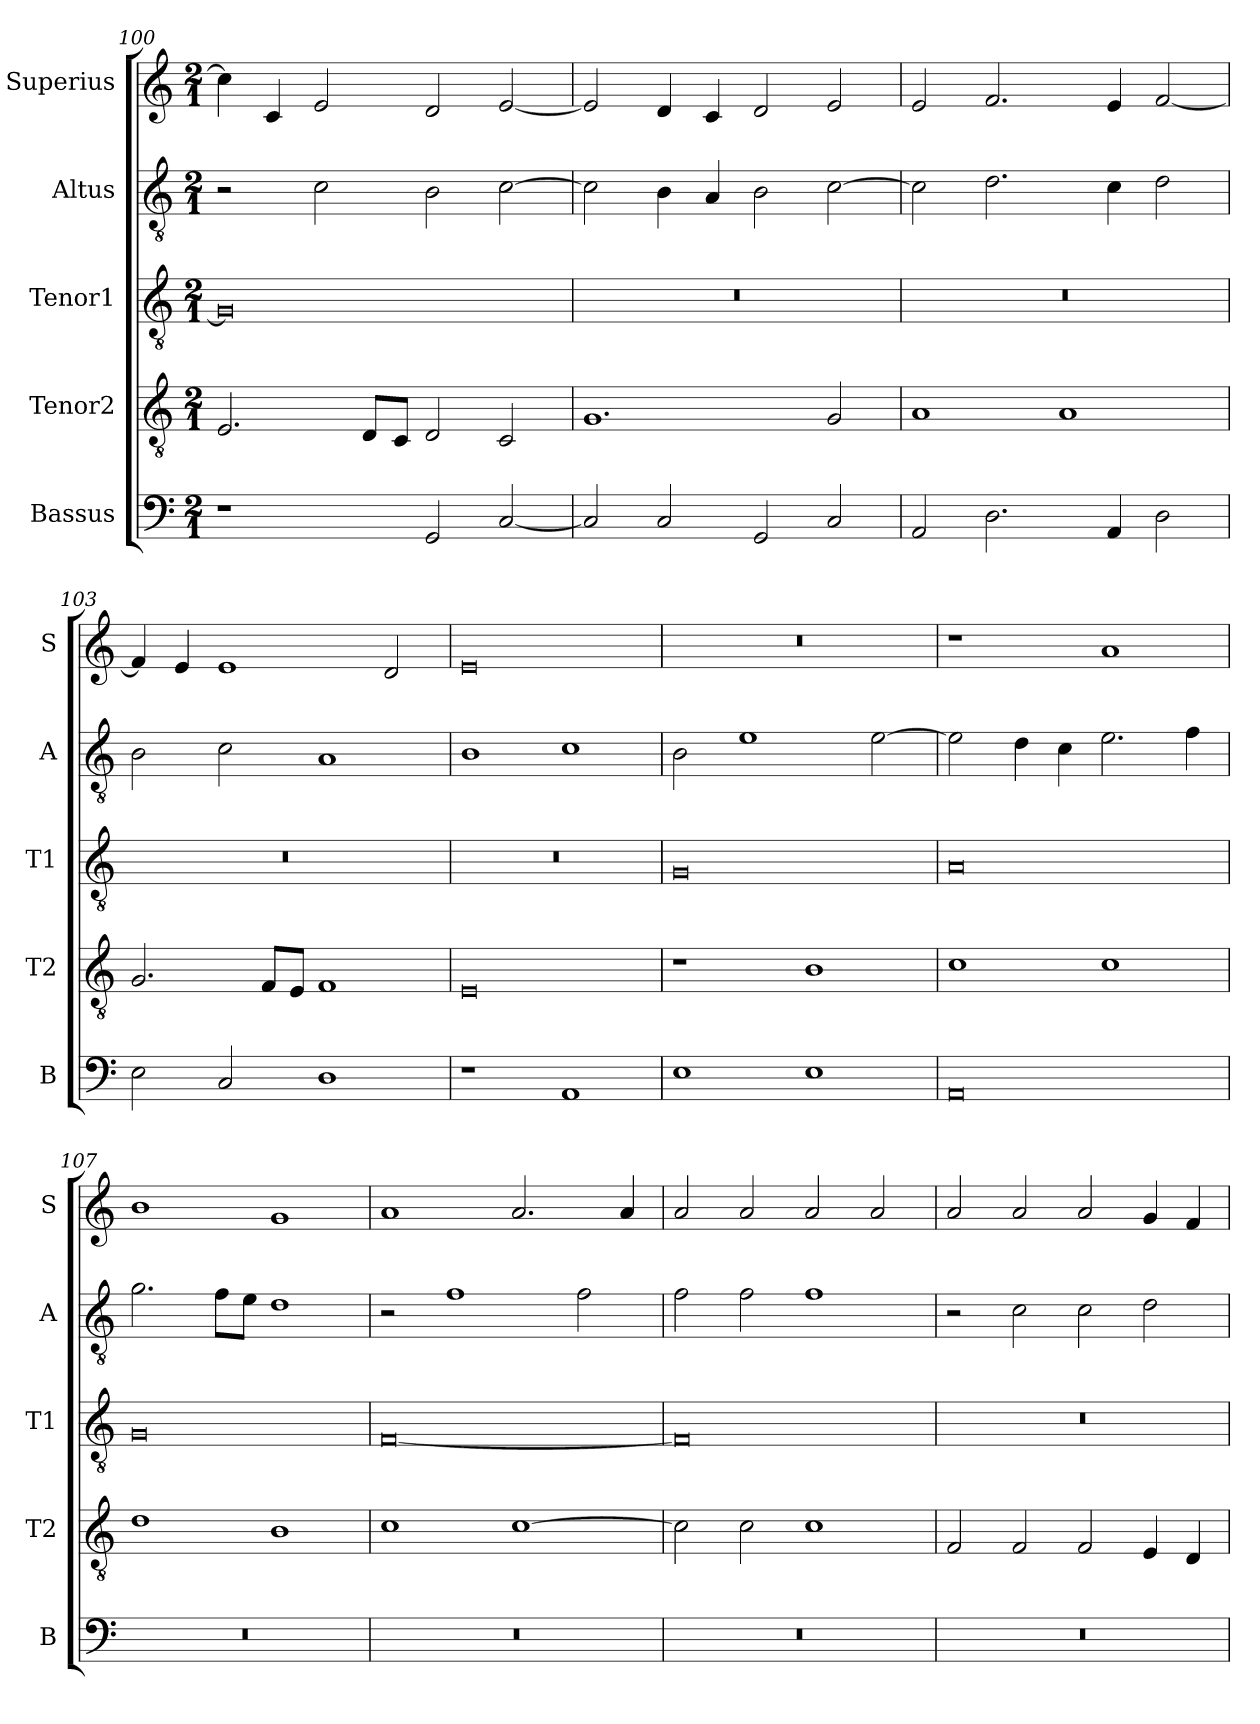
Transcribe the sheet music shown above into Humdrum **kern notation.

**kern	**kern	**kern	**kern	**kern
*part5	*part4	*part3	*part2	*part1
*staff5	*staff4	*staff3	*staff2	*staff1
*I"Bassus	*I"Tenor2	*I"Tenor1	*I"Altus	*I"Superius
*I'B	*I'T2	*I'T1	*I'A	*I'S
*clefF4	*clefGv2	*clefGv2	*clefGv2	*clefG2
*k[]	*k[]	*k[]	*k[]	*k[]
*M2/1	*M2/1	*M2/1	*M2/1	*M2/1
=100	=100	=100	=100	=100
1r	2.E/	0G]	2r	4cc\]
.	.	.	.	4c/
.	.	.	2c\	2e/
.	8D/L	.	.	.
.	8C/J	.	.	.
2GG/	2D/	.	2B\	2d/
[2C/	2C/	.	[2c\	[2e/
=101	=101	=101	=101	=101
2C/]	1.G	0r	2c\]	2e/]
2C/	.	.	4B\	4d/
.	.	.	4A/	4c/
2GG/	.	.	2B\	2d/
2C/	2G/	.	[2c\	2e/
=102	=102	=102	=102	=102
2AA/	1A	0r	2c\]	2e/
2.D\	.	.	2.d\	2.f/
.	1A	.	.	.
4AA/	.	.	4c\	4e/
2D\	.	.	2d\	[2f/
=103	=103	=103	=103	=103
2E\	2.G/	0r	2B\	4f/]
.	.	.	.	4e/
2C/	.	.	2c\	1e
.	8F/L	.	.	.
.	8E/J	.	.	.
1D	1F	.	1A	.
.	.	.	.	2d/
=104	=104	=104	=104	=104
1r	0E	0r	1B	0e
1AA	.	.	1c	.
=105	=105	=105	=105	=105
1E	1r	0G	2B\	0r
.	.	.	1e	.
1E	1B	.	.	.
.	.	.	[2e\	.
=106	=106	=106	=106	=106
0AA	1c	0A	2e\]	1r
.	.	.	4d\	.
.	.	.	4c\	.
.	1c	.	2.e\	1a
.	.	.	4f\	.
=107	=107	=107	=107	=107
0r	1d	0G	2.g\	1b
.	.	.	8f\L	.
.	.	.	8e\J	.
.	1B	.	1d	1g
=108	=108	=108	=108	=108
0r	1c	[0F	2r	1a
.	.	.	1f	.
.	[1c	.	.	2.a/
.	.	.	2f\	.
.	.	.	.	4a/
=109	=109	=109	=109	=109
0r	2c\]	0F]	2f\	2a/
.	2c\	.	2f\	2a/
.	1c	.	1f	2a/
.	.	.	.	2a/
=110	=110	=110	=110	=110
0r	2F/	0r	2r	2a/
.	2F/	.	2c\	2a/
.	2F/	.	2c\	2a/
.	4E/	.	2d\	4g/
.	4D/	.	.	4f/
=	=	=	=	=
*-	*-	*-	*-	*-
